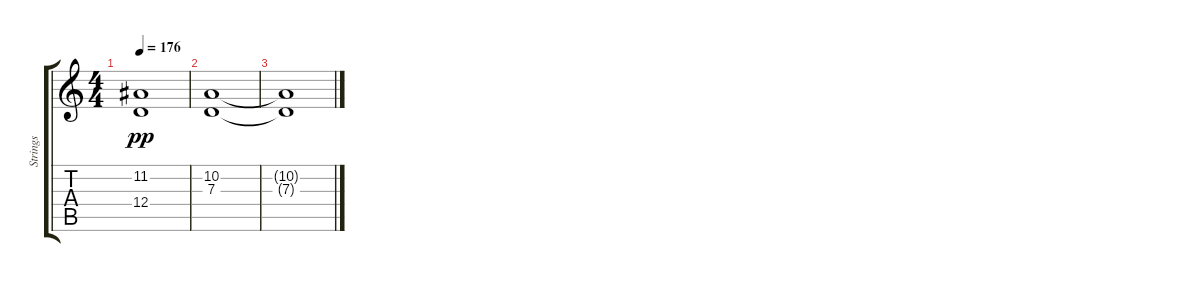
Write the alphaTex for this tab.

\track ("Strings" "Strings") {instrument synthstrings2}
\staff {score tabs}
\tuning (E4 B3 G3 D3 A2 E2) {hide}
\ts (4 4)
\tempo 176
\clef g2
\ks c
(11.2{t} 12.4{t}).1{dy pp} |
(10.2 7.3).1 |
(10.2{t} 7.3{t}).1
